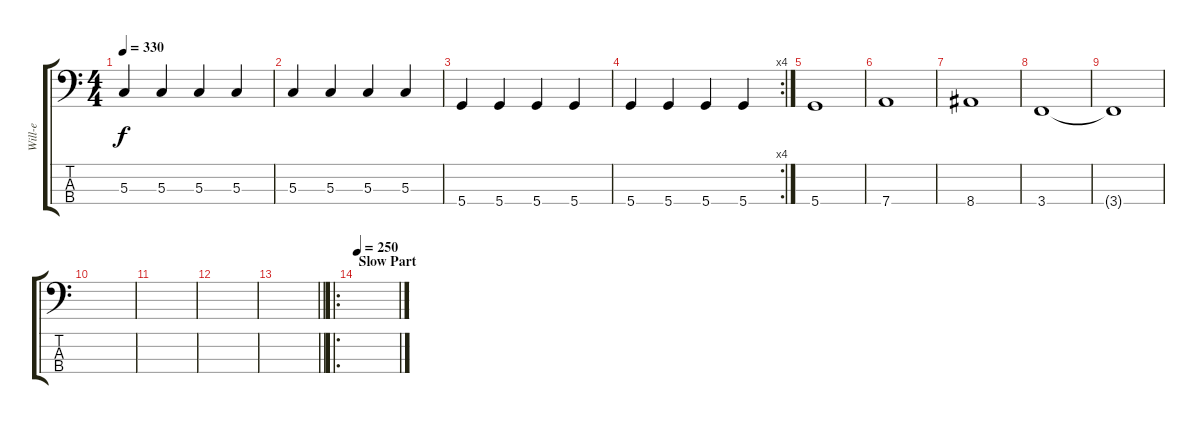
\track ("Will-e" "Will-e") {instrument electricbasspick}
\staff {score tabs}
\tuning (F2 C2 G1 D1) {hide}
\ts (4 4)
\tempo 330
\clef f4
\ks c
5.3.4{dy f} 5.3.4 5.3.4 5.3.4 |
5.3.4 5.3.4 5.3.4 5.3.4 |
5.4.4 5.4.4 5.4.4 5.4.4 |
\rc 4
5.4.4 5.4.4 5.4.4 5.4.4 |
5.4.1 |
7.4.1 |
8.4.1 |
3.4.1 |
3.4{t}.1 |
|
|
|
\barLineRight lightlight
|
\ro
\section ("" "Slow Part")
\tempo 250
